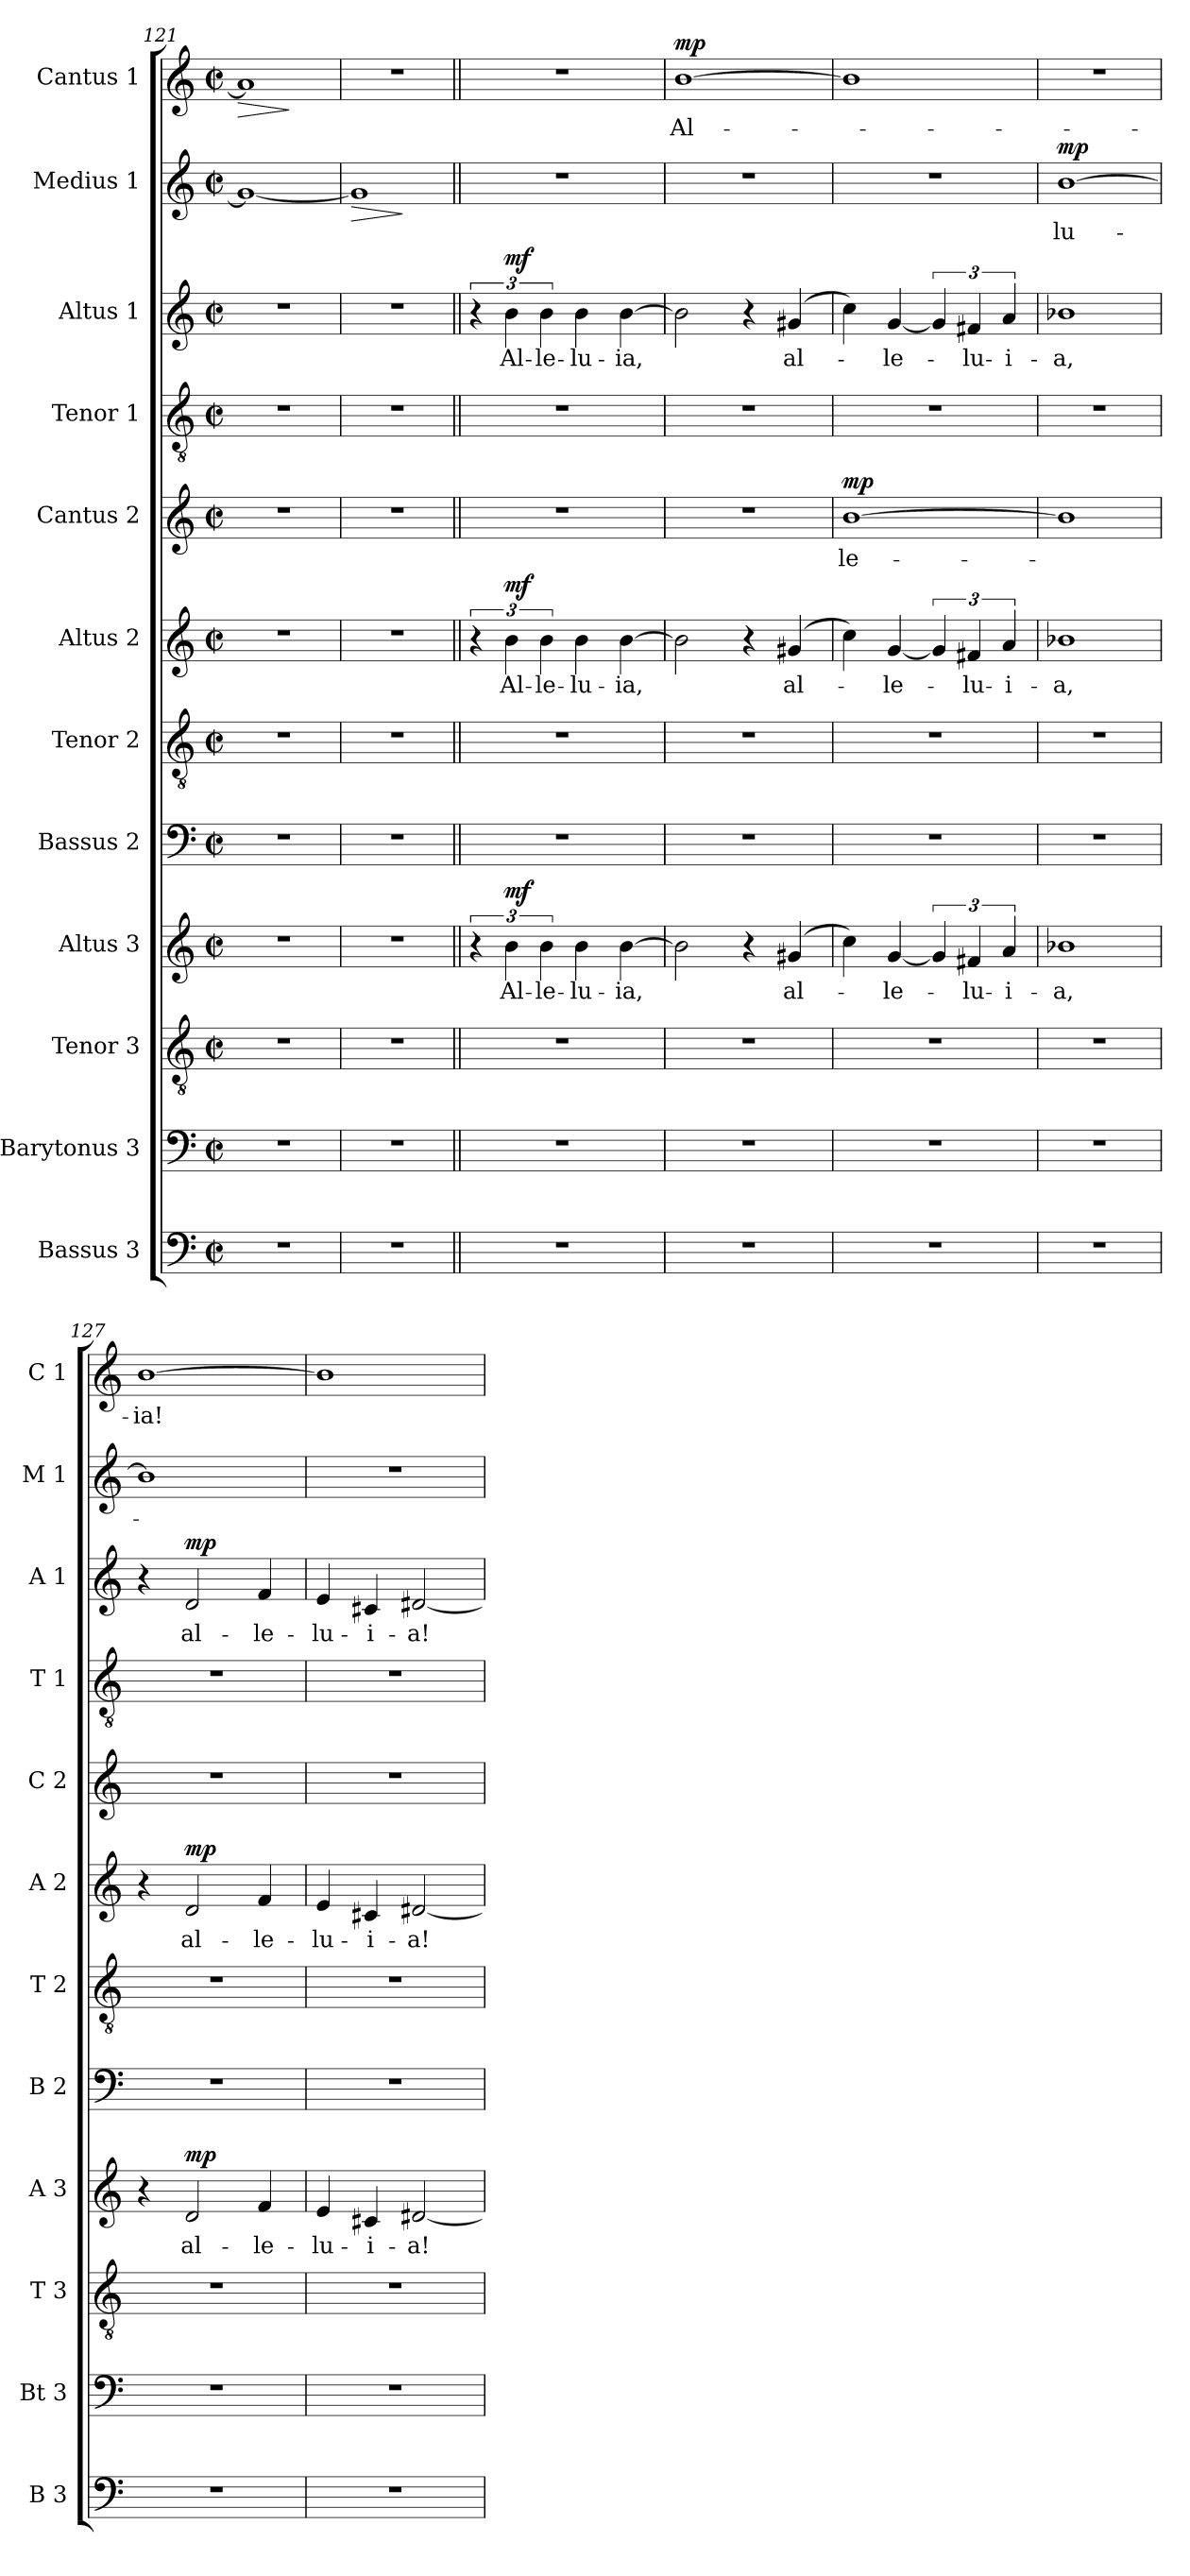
**kern	**kern	**kern	**kern	**text	**dynam	**kern	**kern	**kern	**text	**dynam	**kern	**text	**dynam	**kern	**kern	**text	**dynam	**kern	**text	**dynam	**kern	**text	**dynam
*part12	*part11	*part10	*part9	*part9	*part9	*part8	*part7	*part6	*part6	*part6	*part5	*part5	*part5	*part4	*part3	*part3	*part3	*part2	*part2	*part2	*part1	*part1	*part1
*staff12	*staff11	*staff10	*staff9	*staff9	*staff9	*staff8	*staff7	*staff6	*staff6	*staff6	*staff5	*staff5	*staff5	*staff4	*staff3	*staff3	*staff3	*staff2	*staff2	*staff2	*staff1	*staff1	*staff1
*I"Bassus 3	*I"Barytonus 3	*I"Tenor 3	*I"Altus 3	*	*	*I"Bassus 2	*I"Tenor 2	*I"Altus 2	*	*	*I"Cantus 2	*	*	*I"Tenor 1	*I"Altus 1	*	*	*I"Medius 1	*	*	*I"Cantus 1	*	*
*I'B 3	*I'Bt 3	*I'T 3	*I'A 3	*	*	*I'B 2	*I'T 2	*I'A 2	*	*	*I'C 2	*	*	*I'T 1	*I'A 1	*	*	*I'M 1	*	*	*I'C 1	*	*
*clefF4	*clefF4	*clefGv2	*clefG2	*	*	*clefF4	*clefGv2	*clefG2	*	*	*clefG2	*	*	*clefGv2	*clefG2	*	*	*clefG2	*	*	*clefG2	*	*
*k[]	*k[]	*k[]	*k[]	*	*	*k[]	*k[]	*k[]	*	*	*k[]	*	*	*k[]	*k[]	*	*	*k[]	*	*	*k[]	*	*
*C:	*C:	*C:	*C:	*	*	*C:	*C:	*C:	*	*	*C:	*	*	*C:	*C:	*	*	*C:	*	*	*C:	*	*
*M2/2	*M2/2	*M2/2	*M2/2	*	*	*M2/2	*M2/2	*M2/2	*	*	*M2/2	*	*	*M2/2	*M2/2	*	*	*M2/2	*	*	*M2/2	*	*
*met(c|)	*met(c|)	*met(c|)	*met(c|)	*	*	*met(c|)	*met(c|)	*met(c|)	*	*	*met(c|)	*	*	*met(c|)	*met(c|)	*	*	*met(c|)	*	*	*met(c|)	*	*
=121	=121	=121	=121	=121	=121	=121	=121	=121	=121	=121	=121	=121	=121	=121	=121	=121	=121	=121	=121	=121	=121	=121	=121
!	!	!	!	!	!	!	!	!	!	!	!	!	!	!	!	!	!	!	!	!	!	!	!LO:HP:b
1r	1r	1r	1r	.	.	1r	1r	1r	.	.	1r	.	.	1r	1r	.	.	1g_	.	.	1a]	.	>
.	.	.	.	.	.	.	.	.	.	.	.	.	.	.	.	.	.	.	.	.	.	.	]
=122	=122	=122	=122	=122	=122	=122	=122	=122	=122	=122	=122	=122	=122	=122	=122	=122	=122	=122	=122	=122	=122	=122	=122
!	!	!	!	!	!	!	!	!	!	!	!	!	!	!	!	!	!	!	!	!LO:HP:b	!	!	!
1r	1r	1r	1r	.	.	1r	1r	1r	.	.	1r	.	.	1r	1r	.	.	1g]	.	>	1r	.	.
.	.	.	.	.	.	.	.	.	.	.	.	.	.	.	.	.	.	.	.	]	.	.	.
=123||	=123||	=123||	=123||	=123||	=123||	=123||	=123||	=123||	=123||	=123||	=123||	=123||	=123||	=123||	=123||	=123||	=123||	=123||	=123||	=123||	=123||	=123||	=123||
!!LO:REH:place=s1:a:B:fs=9.3:t=I
1r	1r	1r	6r	.	.	1r	1r	6r	.	.	1r	.	.	1r	6r	.	.	1r	.	.	1r	.	.
!	!	!	!	!LO:LY:b	!LO:DY:a	!	!	!	!LO:LY:b	!LO:DY:a	!	!	!	!	!	!LO:LY:b	!LO:DY:a	!	!	!	!	!	!
.	.	.	6b\	-Al-	mf	.	.	6b\	-Al-	mf	.	.	.	.	6b\	-Al-	mf	.	.	.	.	.	.
!	!	!	!	!LO:LY:b	!	!	!	!	!LO:LY:b	!	!	!	!	!	!	!LO:LY:b	!	!	!	!	!	!	!
.	.	.	6b\	-le-	.	.	.	6b\	-le-	.	.	.	.	.	6b\	-le-	.	.	.	.	.	.	.
!	!	!	!	!LO:LY:b	!	!	!	!	!LO:LY:b	!	!	!	!	!	!	!LO:LY:b	!	!	!	!	!	!	!
.	.	.	4b\	-lu-	.	.	.	4b\	-lu-	.	.	.	.	.	4b\	-lu-	.	.	.	.	.	.	.
!	!	!	!	!LO:LY:b	!	!	!	!	!LO:LY:b	!	!	!	!	!	!	!LO:LY:b	!	!	!	!	!	!	!
.	.	.	[4b\	-ia,	.	.	.	[4b\	-ia,	.	.	.	.	.	[4b\	-ia,	.	.	.	.	.	.	.
=124	=124	=124	=124	=124	=124	=124	=124	=124	=124	=124	=124	=124	=124	=124	=124	=124	=124	=124	=124	=124	=124	=124	=124
!	!	!	!	!	!	!	!	!	!	!	!	!	!	!	!	!	!	!	!	!	!	!LO:LY:b	!LO:DY:a
1r	1r	1r	2b\]	.	.	1r	1r	2b\]	.	.	1r	.	.	1r	2b\]	.	.	1r	.	.	[1b	-Al-	mp
.	.	.	4r	.	.	.	.	4r	.	.	.	.	.	.	4r	.	.	.	.	.	.	.	.
!	!	!	!	!LO:LY:b	!	!	!	!	!LO:LY:b	!	!	!	!	!	!	!LO:LY:b	!	!	!	!	!	!	!
.	.	.	(4g#X/	al-	.	.	.	(4g#X/	al-	.	.	.	.	.	(4g#X/	al-	.	.	.	.	.	.	.
=125	=125	=125	=125	=125	=125	=125	=125	=125	=125	=125	=125	=125	=125	=125	=125	=125	=125	=125	=125	=125	=125	=125	=125
!	!	!	!	!	!	!	!	!	!	!	!	!LO:LY:b	!LO:DY:a	!	!	!	!	!	!	!	!	!	!
1r	1r	1r	4cc\)	.	.	1r	1r	4cc\)	.	.	[1b	le-	mp	1r	4cc\)	.	.	1r	.	.	1b]	.	.
!	!	!	!	!LO:LY:b	!	!	!	!	!LO:LY:b	!	!	!	!	!	!	!LO:LY:b	!	!	!	!	!	!	!
.	.	.	[4g/	-le-	.	.	.	[4g/	-le-	.	.	.	.	.	[4g/	-le-	.	.	.	.	.	.	.
.	.	.	6g/]	.	.	.	.	6g/]	.	.	.	.	.	.	6g/]	.	.	.	.	.	.	.	.
!	!	!	!	!LO:LY:b	!	!	!	!	!LO:LY:b	!	!	!	!	!	!	!LO:LY:b	!	!	!	!	!	!	!
.	.	.	6f#X/	-lu-	.	.	.	6f#X/	-lu-	.	.	.	.	.	6f#X/	-lu-	.	.	.	.	.	.	.
!	!	!	!	!LO:LY:b	!	!	!	!	!LO:LY:b	!	!	!	!	!	!	!LO:LY:b	!	!	!	!	!	!	!
.	.	.	6a/	-i-	.	.	.	6a/	-i-	.	.	.	.	.	6a/	-i-	.	.	.	.	.	.	.
=126	=126	=126	=126	=126	=126	=126	=126	=126	=126	=126	=126	=126	=126	=126	=126	=126	=126	=126	=126	=126	=126	=126	=126
!	!	!	!	!LO:LY:b	!	!	!	!	!LO:LY:b	!	!	!	!	!	!	!LO:LY:b	!	!	!LO:LY:b	!LO:DY:a	!	!	!
1r	1r	1r	1b-X	-a,	.	1r	1r	1b-X	-a,	.	1b]	.	.	1r	1b-X	-a,	.	[1b	lu-	mp	1r	.	.
!!LO:PB:g=z
=127	=127	=127	=127	=127	=127	=127	=127	=127	=127	=127	=127	=127	=127	=127	=127	=127	=127	=127	=127	=127	=127	=127	=127
!	!	!	!	!	!	!	!	!	!	!	!	!	!	!	!	!	!	!	!	!	!	!LO:LY:b	!
1r	1r	1r	4r	.	.	1r	1r	4r	.	.	1r	.	.	1r	4r	.	.	1b]	.	.	[1b	-ia!	.
!	!	!	!	!LO:LY:b	!LO:DY:a	!	!	!	!LO:LY:b	!LO:DY:a	!	!	!	!	!	!LO:LY:b	!LO:DY:a	!	!	!	!	!	!
.	.	.	2d/	al-	mp	.	.	2d/	al-	mp	.	.	.	.	2d/	al-	mp	.	.	.	.	.	.
!	!	!	!	!LO:LY:b	!	!	!	!	!LO:LY:b	!	!	!	!	!	!	!LO:LY:b	!	!	!	!	!	!	!
.	.	.	4f/	-le-	.	.	.	4f/	-le-	.	.	.	.	.	4f/	-le-	.	.	.	.	.	.	.
=128	=128	=128	=128	=128	=128	=128	=128	=128	=128	=128	=128	=128	=128	=128	=128	=128	=128	=128	=128	=128	=128	=128	=128
!	!	!	!	!LO:LY:b	!	!	!	!	!LO:LY:b	!	!	!	!	!	!	!LO:LY:b	!	!	!	!	!	!	!
1r	1r	1r	4e/	-lu-	.	1r	1r	4e/	-lu-	.	1r	.	.	1r	4e/	-lu-	.	1r	.	.	1b]	.	.
!	!	!	!	!LO:LY:b	!	!	!	!	!LO:LY:b	!	!	!	!	!	!	!LO:LY:b	!	!	!	!	!	!	!
.	.	.	4c#X/	-i-	.	.	.	4c#X/	-i-	.	.	.	.	.	4c#X/	-i-	.	.	.	.	.	.	.
!	!	!	!	!LO:LY:b	!	!	!	!	!LO:LY:b	!	!	!	!	!	!	!LO:LY:b	!	!	!	!	!	!	!
.	.	.	[2d#X/	-a!	.	.	.	[2d#X/	-a!	.	.	.	.	.	[2d#X/	-a!	.	.	.	.	.	.	.
=	=	=	=	=	=	=	=	=	=	=	=	=	=	=	=	=	=	=	=	=	=	=	=
*-	*-	*-	*-	*-	*-	*-	*-	*-	*-	*-	*-	*-	*-	*-	*-	*-	*-	*-	*-	*-	*-	*-	*-
